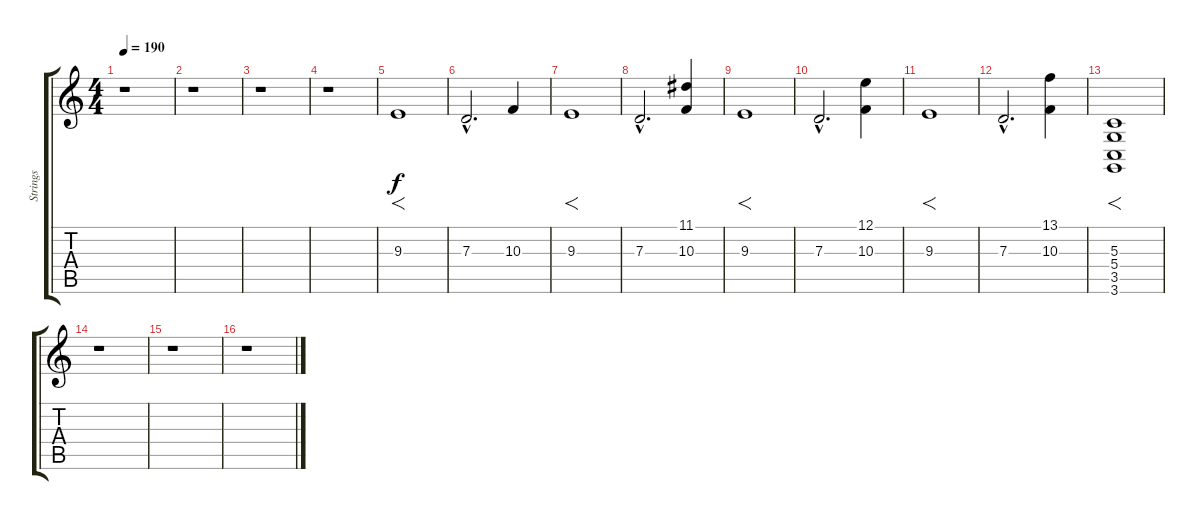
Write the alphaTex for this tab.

\track ("Strings" "Strings") {instrument stringensemble1}
\staff {score tabs}
\tuning (E4 B3 G3 D3 A2 E2) {hide}
\ts (4 4)
\tempo 190
\clef g2
\ks c
r.1{dy mf} |
r.1 |
r.1 |
r.1 |
9.3.1{f dy f} |
7.3{hac}.2{d} 10.3.4 |
9.3.1{f} |
7.3{hac}.2{d} (11.1 10.3).4 |
9.3.1{f} |
7.3{hac}.2{d} (12.1 10.3).4 |
9.3.1{f} |
7.3{hac}.2{d} (13.1 10.3).4 |
(5.3 5.4 3.5 3.6).1{f} |
r.1 |
r.1 |
r.1
